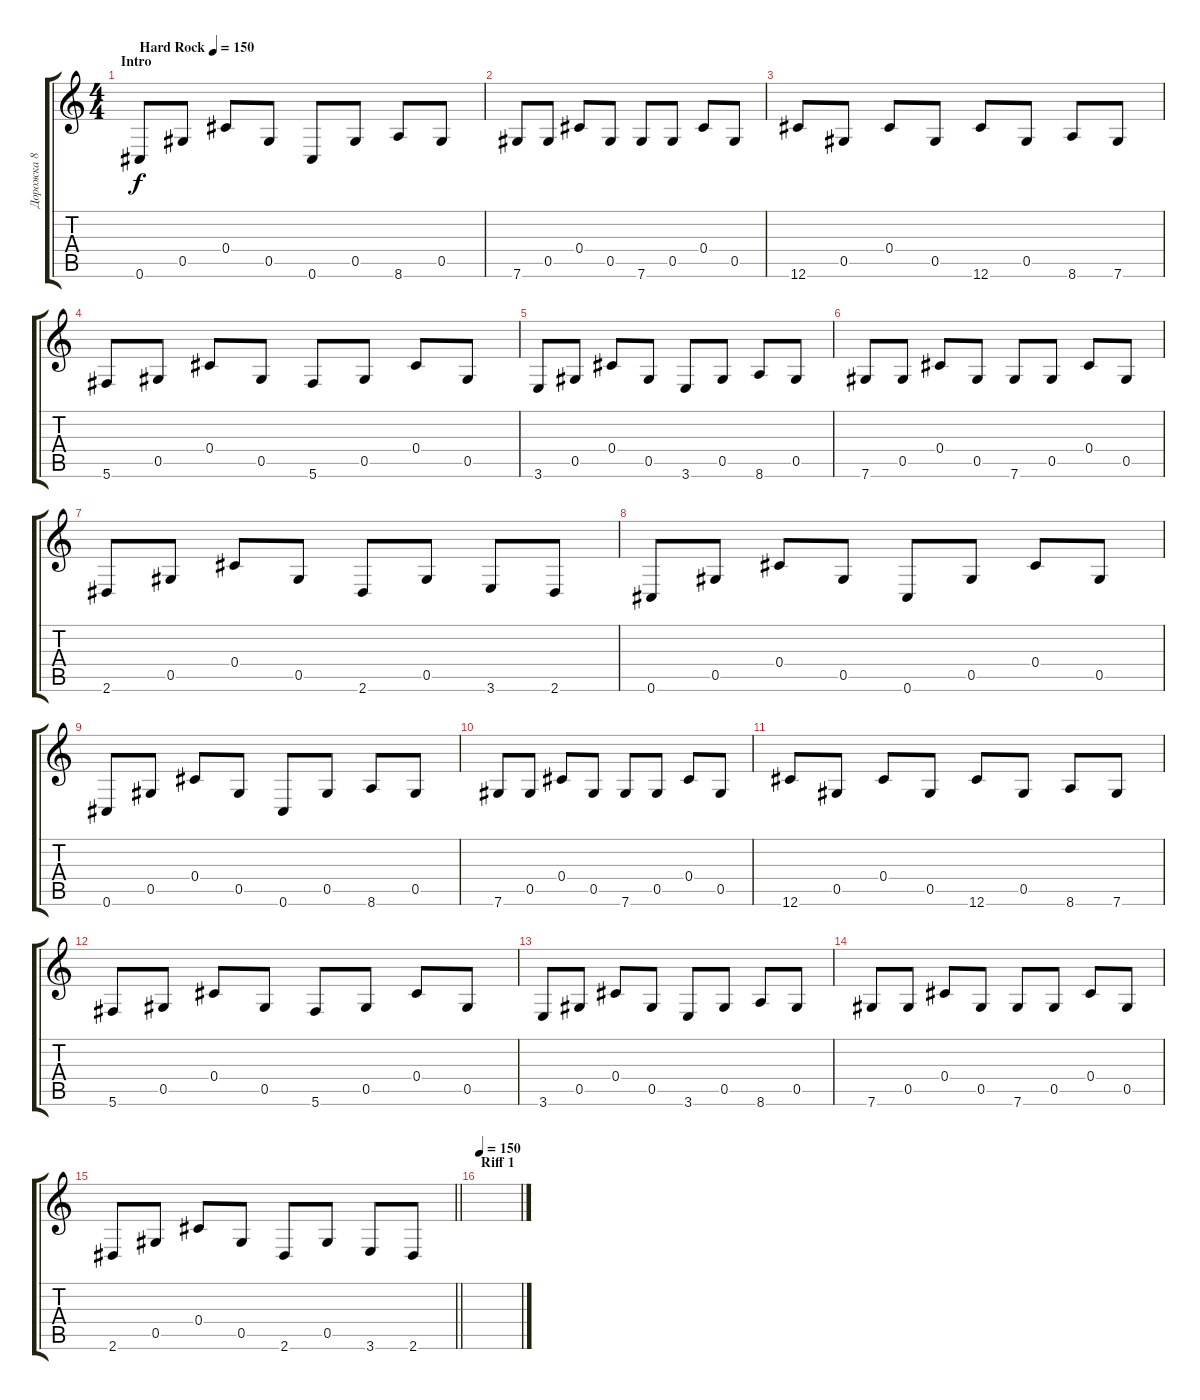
\track ("Дорожка 8" "Дорожка 8") {instrument acousticguitarsteel}
\staff {score tabs}
\tuning (Eb4 Bb3 Gb3 Db3 Ab2 Db2) {hide}
\ts (4 4)
\section ("" "Intro")
\tempo (150 "Hard Rock")
\tempo 142
\tempo (150 "Hard Rock")
\clef g2
\ks c
0.6.8{dy f instrument acousticguitarsteel} 0.5.8 0.4.8 0.5.8 0.6.8 0.5.8 8.6.8 0.5.8 |
7.6.8 0.5.8 0.4.8 0.5.8 7.6.8 0.5.8 0.4.8 0.5.8 |
12.6.8 0.5.8 0.4.8 0.5.8 12.6.8 0.5.8 8.6.8 7.6.8 |
5.6.8 0.5.8 0.4.8 0.5.8 5.6.8 0.5.8 0.4.8 0.5.8 |
3.6.8 0.5.8 0.4.8 0.5.8 3.6.8 0.5.8 8.6.8 0.5.8 |
7.6.8 0.5.8 0.4.8 0.5.8 7.6.8 0.5.8 0.4.8 0.5.8 |
2.6.8 0.5.8 0.4.8 0.5.8 2.6.8 0.5.8 3.6.8 2.6.8 |
0.6.8 0.5.8 0.4.8 0.5.8 0.6.8 0.5.8 0.4.8 0.5.8 |
0.6.8 0.5.8 0.4.8 0.5.8 0.6.8 0.5.8 8.6.8 0.5.8 |
7.6.8 0.5.8 0.4.8 0.5.8 7.6.8 0.5.8 0.4.8 0.5.8 |
12.6.8 0.5.8 0.4.8 0.5.8 12.6.8 0.5.8 8.6.8 7.6.8 |
5.6.8 0.5.8 0.4.8 0.5.8 5.6.8 0.5.8 0.4.8 0.5.8 |
3.6.8 0.5.8 0.4.8 0.5.8 3.6.8 0.5.8 8.6.8 0.5.8 |
7.6.8 0.5.8 0.4.8 0.5.8 7.6.8 0.5.8 0.4.8 0.5.8 |
\barLineRight lightlight
2.6.8 0.5.8 0.4.8 0.5.8 2.6.8 0.5.8 3.6.8 2.6.8 |
\section ("" "Riff 1")
\tempo 150
